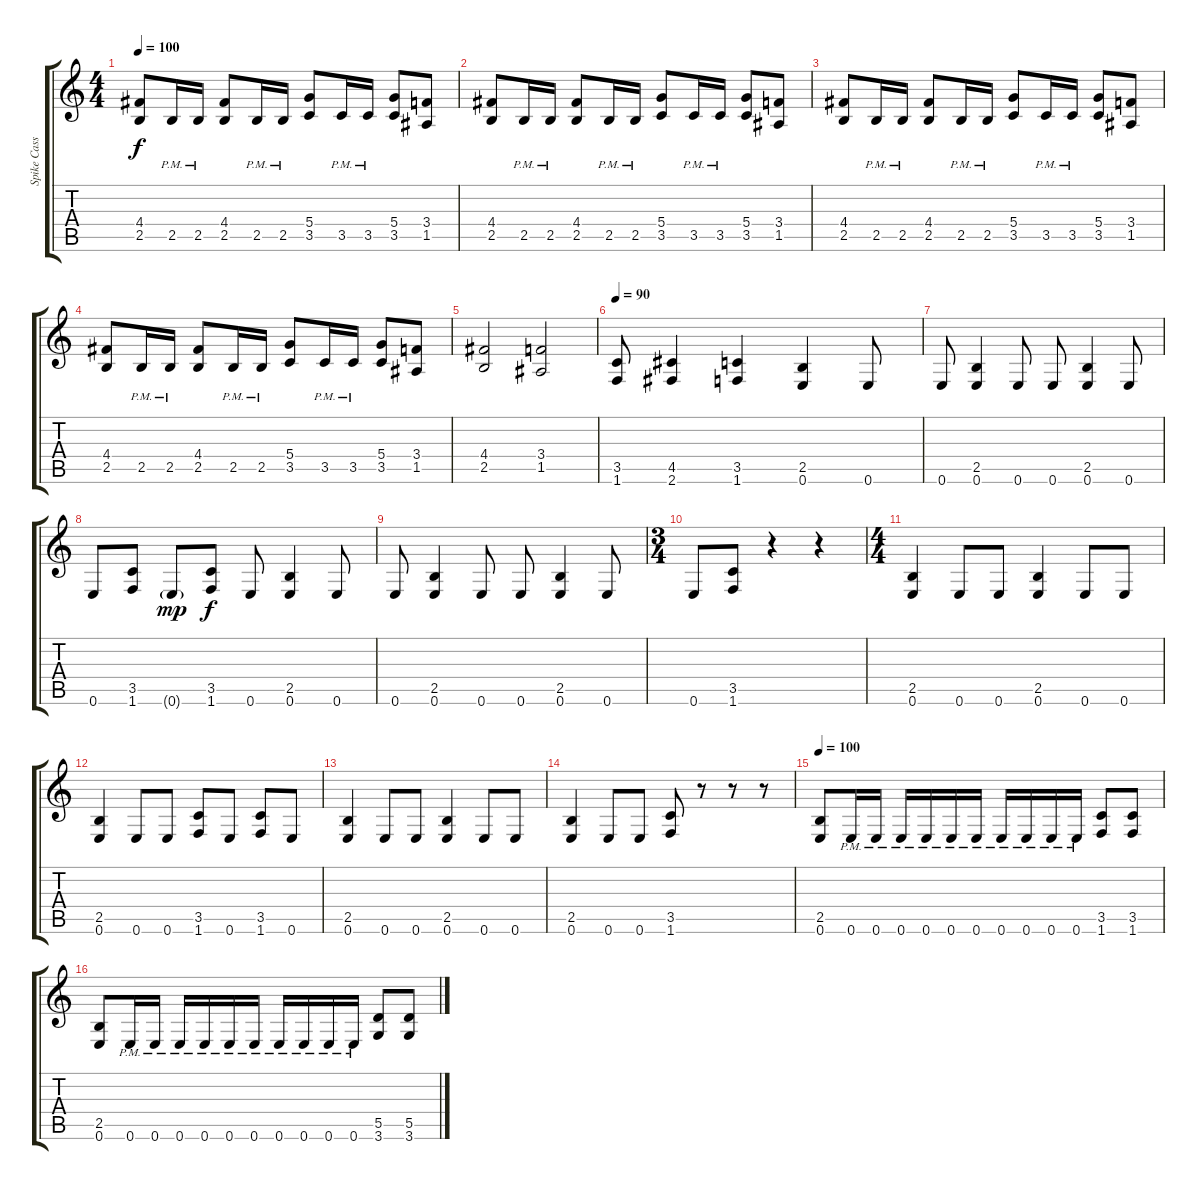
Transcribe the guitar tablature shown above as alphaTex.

\track ("Spike Cassidy" "Spike Cass") {instrument overdrivenguitar}
\staff {score tabs}
\tuning (E4 B3 G3 D3 A2 E2) {hide}
\ts (4 4)
\tempo 100
\clef g2
\ks c
(4.4 2.5).8{dy f} 2.5{pm}.16 2.5{pm}.16 (4.4 2.5).8 2.5{pm}.16 2.5{pm}.16 (5.4 3.5).8 3.5{pm}.16 3.5{pm}.16 (5.4 3.5).8 (3.4 1.5).8 |
(4.4 2.5).8 2.5{pm}.16 2.5{pm}.16 (4.4 2.5).8 2.5{pm}.16 2.5{pm}.16 (5.4 3.5).8 3.5{pm}.16 3.5{pm}.16 (5.4 3.5).8 (3.4 1.5).8 |
(4.4 2.5).8 2.5{pm}.16 2.5{pm}.16 (4.4 2.5).8 2.5{pm}.16 2.5{pm}.16 (5.4 3.5).8 3.5{pm}.16 3.5{pm}.16 (5.4 3.5).8 (3.4 1.5).8 |
(4.4 2.5).8 2.5{pm}.16 2.5{pm}.16 (4.4 2.5).8 2.5{pm}.16 2.5{pm}.16 (5.4 3.5).8 3.5{pm}.16 3.5{pm}.16 (5.4 3.5).8 (3.4 1.5).8 |
(4.4 2.5).2 (3.4 1.5).2 |
\tempo 90
(3.5 1.6).8 (4.5 2.6).4 (3.5 1.6).4 (2.5 0.6).4 0.6.8 |
0.6.8 (2.5 0.6).4 0.6.8 0.6.8 (2.5 0.6).4 0.6.8 |
0.6.8 (3.5 1.6).8 0.6{g}.8{dy mp} (3.5 1.6).8{dy f} 0.6.8 (2.5 0.6).4 0.6.8 |
0.6.8 (2.5 0.6).4 0.6.8 0.6.8 (2.5 0.6).4 0.6.8 |
\ts (3 4)
0.6.8 (3.5 1.6).8 r.4 r.4 |
\ts (4 4)
(2.5 0.6).4 0.6.8 0.6.8 (2.5 0.6).4 0.6.8 0.6.8 |
(2.5 0.6).4 0.6.8 0.6.8 (3.5 1.6).8 0.6.8 (3.5 1.6).8 0.6.8 |
(2.5 0.6).4 0.6.8 0.6.8 (2.5 0.6).4 0.6.8 0.6.8 |
(2.5 0.6).4 0.6.8 0.6.8 (3.5 1.6).8 r.8 r.8 r.8 |
\tempo 100
(2.5 0.6).8 0.6{pm}.16 0.6{pm}.16 0.6{pm}.16 0.6{pm}.16 0.6{pm}.16 0.6{pm}.16 0.6{pm}.16 0.6{pm}.16 0.6{pm}.16 0.6{pm}.16 (3.5 1.6).8 (3.5 1.6).8 |
(2.5 0.6).8 0.6{pm}.16 0.6{pm}.16 0.6{pm}.16 0.6{pm}.16 0.6{pm}.16 0.6{pm}.16 0.6{pm}.16 0.6{pm}.16 0.6{pm}.16 0.6{pm}.16 (5.5 3.6).8 (5.5 3.6).8
